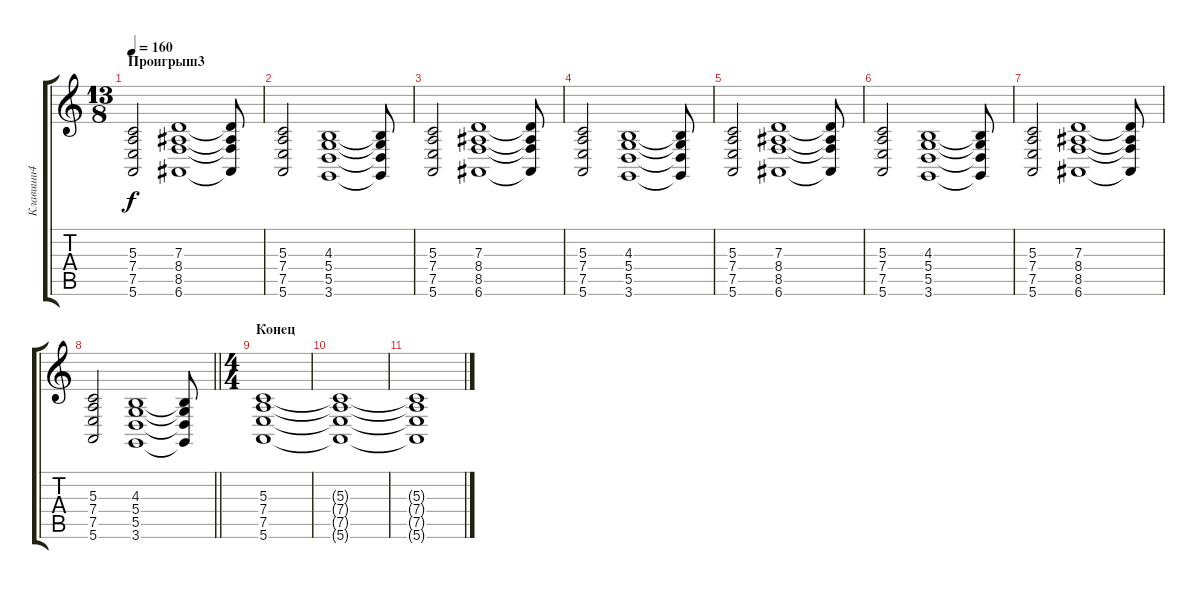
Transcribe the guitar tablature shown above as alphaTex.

\track ("Клавиши4" "Клавиши4") {instrument synthstrings1}
\staff {score tabs}
\tuning (E4 B3 G3 D3 A2 E2) {hide}
\ts (13 8)
\section ("" "Проигрыш3")
\tempo 160
\clef g2
\ks c
(5.3 7.4 7.5 5.6).2{dy f} (7.3 8.4 8.5 6.6).1 (7.3{t} 8.4{t} 8.5{t} 6.6{t}).8 |
(5.3 7.4 7.5 5.6).2 (4.3 5.4 5.5 3.6).1 (4.3{t} 5.4{t} 5.5{t} 3.6{t}).8 |
(5.3 7.4 7.5 5.6).2 (7.3 8.4 8.5 6.6).1 (7.3{t} 8.4{t} 8.5{t} 6.6{t}).8 |
(5.3 7.4 7.5 5.6).2 (4.3 5.4 5.5 3.6).1 (4.3{t} 5.4{t} 5.5{t} 3.6{t}).8 |
(5.3 7.4 7.5 5.6).2 (7.3 8.4 8.5 6.6).1 (7.3{t} 8.4{t} 8.5{t} 6.6{t}).8 |
(5.3 7.4 7.5 5.6).2 (4.3 5.4 5.5 3.6).1 (4.3{t} 5.4{t} 5.5{t} 3.6{t}).8 |
(5.3 7.4 7.5 5.6).2 (7.3 8.4 8.5 6.6).1 (7.3{t} 8.4{t} 8.5{t} 6.6{t}).8 |
\barLineRight lightlight
(5.3 7.4 7.5 5.6).2 (4.3 5.4 5.5 3.6).1 (4.3{t} 5.4{t} 5.5{t} 3.6{t}).8 |
\ts (4 4)
\section ("" "Конец")
(5.3 7.4 7.5 5.6).1 |
(5.3{t} 7.4{t} 7.5{t} 5.6{t}).1 |
(5.3{t} 7.4{t} 7.5{t} 5.6{t}).1
